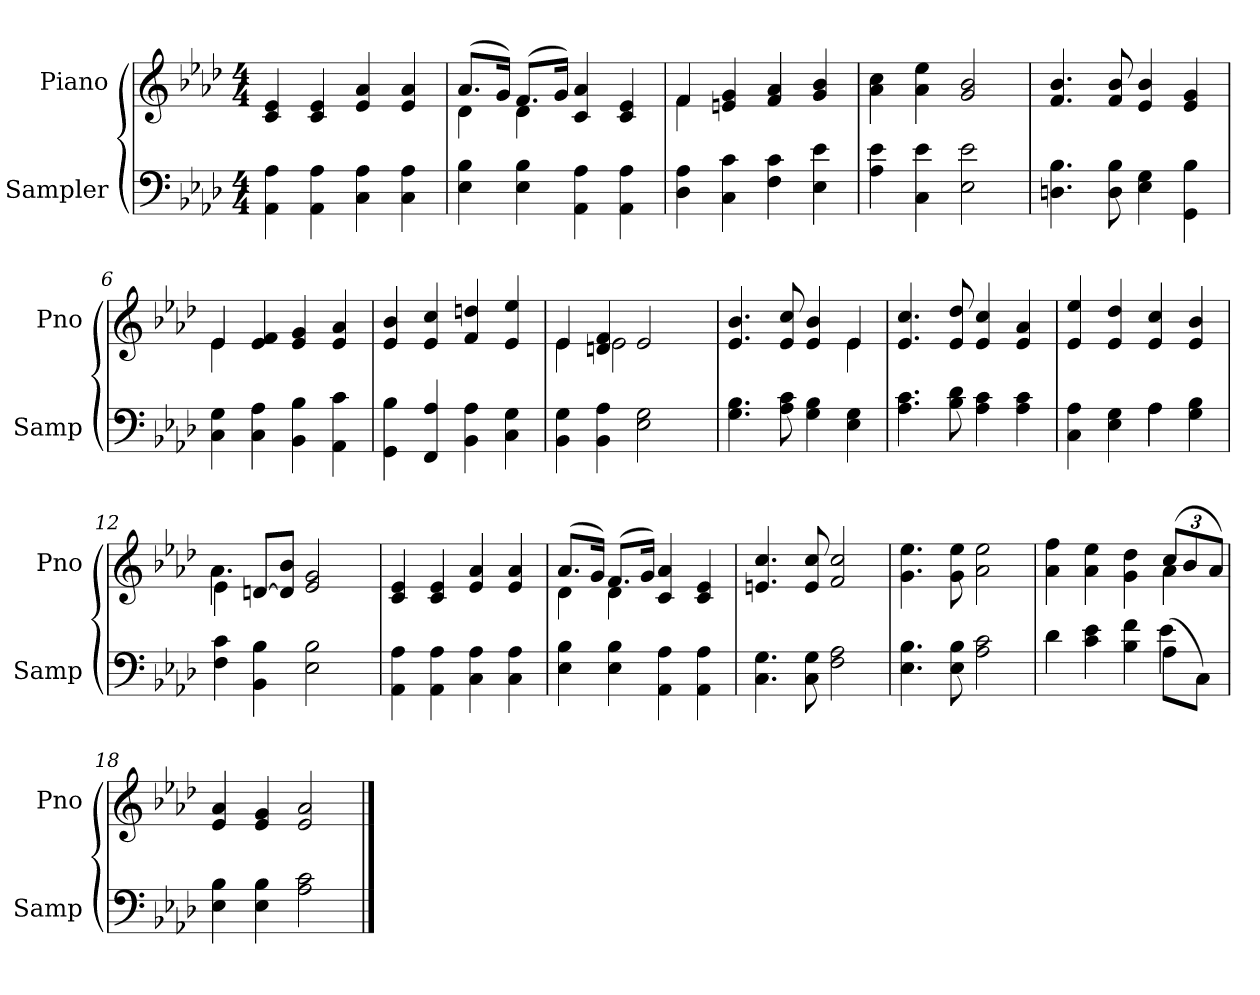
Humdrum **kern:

**kern	**kern
*part2	*part1
*staff2	*staff1
*I"Sampler	*I"Piano
*I'Samp	*I'Pno
*clefF4	*clefG2
*k[b-e-a-d-]	*k[b-e-a-d-]
*A-:	*A-:
*M4/4	*M4/4
=1	=1
4AA- 4A-	4c 4e-
4AA- 4A-	4c 4e-
4C 4A-	4e- 4a-
4C 4A-	4e- 4a-
=2	=2
*	*^
4E- 4B-	(8.a-/L	4d-
.	16g/Jk)	.
4E- 4B-	(8.f/L	4d-
.	16g/Jk)	.
4AA- 4A-	4c 4a-	2ryy
4AA- 4A-	4c 4e-	.
=3	=3	=3
4D- 4A-	4f/	4f
4C 4c	4en 4g	2.ryy
4F 4c	4f 4a-	.
4E- 4e-	4g 4b-	.
*	*v	*v
=4	=4
4A- 4e-	4a- 4cc
4C 4e-	4a- 4ee-
2E- 2e-	2g 2b-
=5	=5
4.Dn 4.B-	4.f 4.b-
8D 8B-	8f 8b-
4E- 4G	4e- 4b-
4GG 4B-	4e- 4g
=6	=6
*	*^
4C 4G	4e-/	4e-
4C 4A-	4e- 4f	2.ryy
4BB- 4B-	4e- 4g	.
4AA- 4c	4e- 4a-	.
*	*v	*v
=7	=7
4GG 4B-	4e- 4b-
4FF 4A-	4e- 4cc
4BB- 4A-	4f 4ddn
4C 4G	4e- 4ee-
=8	=8
*	*^
4BB- 4G	4e-/	4e-
4BB- 4A-	4dn 4f	2e-
2E- 2G	2e-/	.
.	.	4ryy
=9	=9	=9
4.G 4.B-	4.e- 4.b-	2.ryy
8A- 8c	8e- 8cc	.
4G 4B-	4e- 4b-	.
4E- 4G	4e-/	4e-
*	*v	*v
=10	=10
4.A- 4.c	4.e- 4.cc
8B- 8d-	8e- 8dd-
4A- 4c	4e- 4cc
4A- 4c	4e- 4a-
=11	=11
*^	*
4C 4A-	2ryy	4e- 4ee-
4E- 4G	.	4e- 4dd-
4A-\	4A-	4e- 4cc
4G 4B-	4ryy	4e- 4b-
*v	*v	*
=12	=12
*	*^
4F 4c	4e-\	4.a-
4BB- 4B-	[8dn/L	.
.	8d]/ 8b-/J	2ryy
2E- 2B-	2e- 2g	.
.	.	8ryy
*	*v	*v
=13	=13
4AA- 4A-	4c 4e-
4AA- 4A-	4c 4e-
4C 4A-	4e- 4a-
4C 4A-	4e- 4a-
=14	=14
*	*^
4E- 4B-	(8.a-/L	4d-
.	16g/Jk)	.
4E- 4B-	(8.f/L	4d-
.	16g/Jk)	.
4AA- 4A-	4c 4a-	2ryy
4AA- 4A-	4c 4e-	.
*	*v	*v
=15	=15
4.C 4.G	4.en 4.cc
8C 8G	8e 8cc
2F 2A-	2f 2cc
=16	=16
4.E- 4.B-	4.g 4.ee-
8E- 8B-	8g 8ee-
2A- 2c	2a- 2ee-
=17	=17
*^	*^
4d-	2.ryy	4a- 4ff	2.ryy
4c 4e-	.	4a- 4ee-	.
4B- 4f	.	4g 4dd-	.
(8A-\L	4e-	(12cc/L	4a-
.	.	12b-/	.
8C\J)	.	.	.
.	.	12a-/J)	.
*v	*v	*	*
*	*v	*v
=18	=18
4E- 4B-	4e- 4a-
4E- 4B-	4e- 4g
2A- 2c	2e- 2a-
==	==
*-	*-
